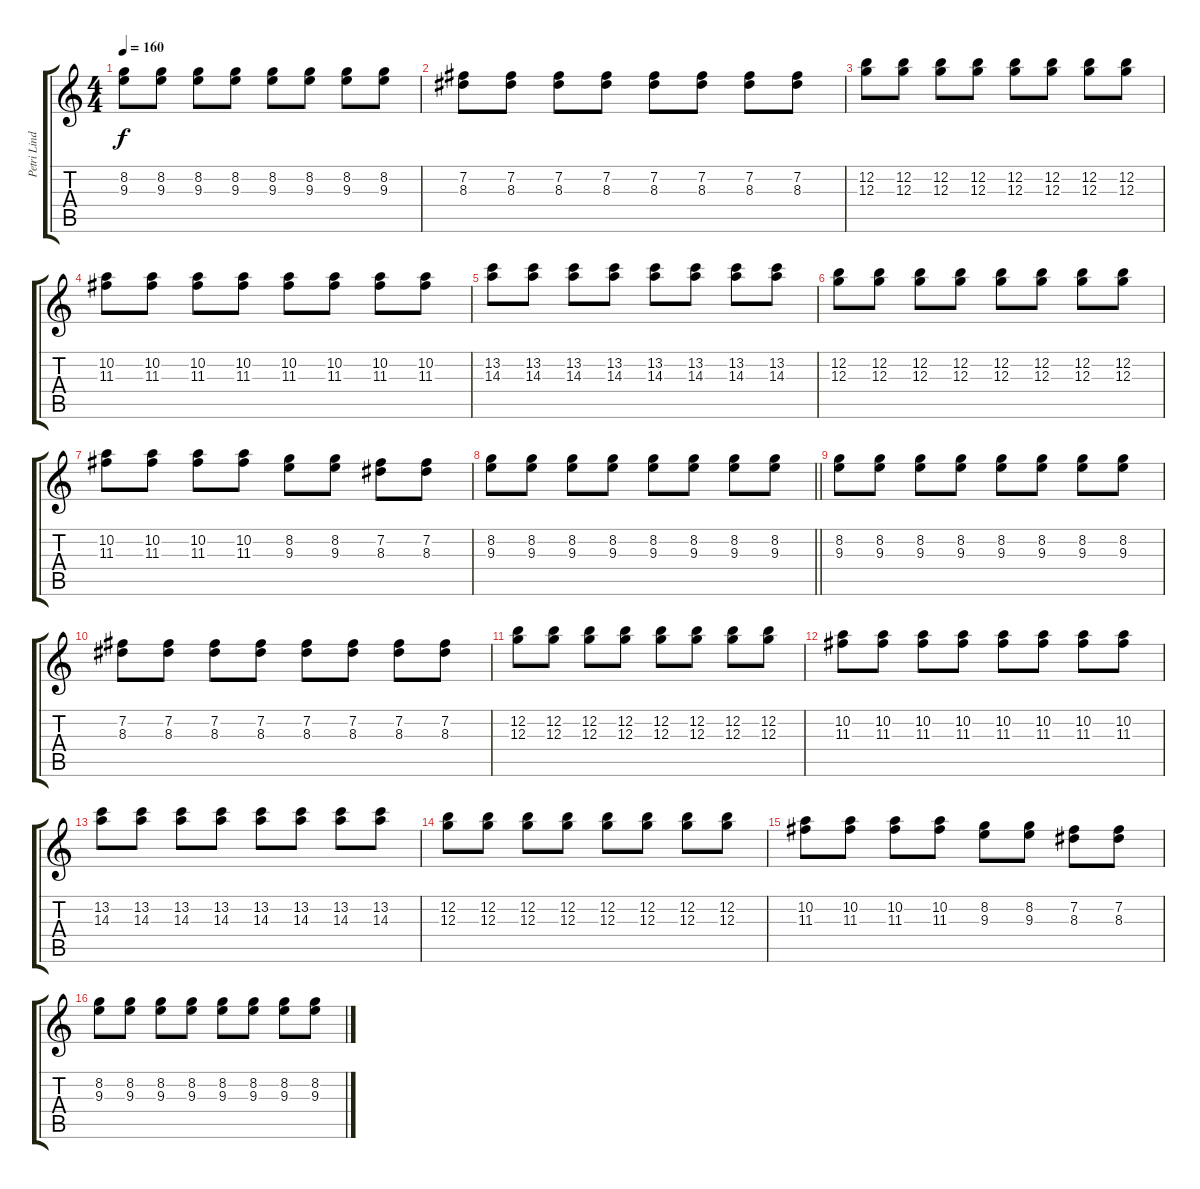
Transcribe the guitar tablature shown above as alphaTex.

\track ("Petri Lindroos" "Petri Lind") {instrument distortionguitar}
\staff {score tabs}
\tuning (E4 B3 G3 D3 A2 E2) {hide}
\ts (4 4)
\tempo 160
\clef g2
\ks c
(8.2 9.3).8{dy f} (8.2 9.3).8 (8.2 9.3).8 (8.2 9.3).8 (8.2 9.3).8 (8.2 9.3).8 (8.2 9.3).8 (8.2 9.3).8 |
(7.2 8.3).8 (7.2 8.3).8 (7.2 8.3).8 (7.2 8.3).8 (7.2 8.3).8 (7.2 8.3).8 (7.2 8.3).8 (7.2 8.3).8 |
(12.2 12.3).8 (12.2 12.3).8 (12.2 12.3).8 (12.2 12.3).8 (12.2 12.3).8 (12.2 12.3).8 (12.2 12.3).8 (12.2 12.3).8 |
(10.2 11.3).8 (10.2 11.3).8 (10.2 11.3).8 (10.2 11.3).8 (10.2 11.3).8 (10.2 11.3).8 (10.2 11.3).8 (10.2 11.3).8 |
(13.2 14.3).8 (13.2 14.3).8 (13.2 14.3).8 (13.2 14.3).8 (13.2 14.3).8 (13.2 14.3).8 (13.2 14.3).8 (13.2 14.3).8 |
(12.2 12.3).8 (12.2 12.3).8 (12.2 12.3).8 (12.2 12.3).8 (12.2 12.3).8 (12.2 12.3).8 (12.2 12.3).8 (12.2 12.3).8 |
(10.2 11.3).8 (10.2 11.3).8 (10.2 11.3).8 (10.2 11.3).8 (8.2 9.3).8 (8.2 9.3).8 (7.2 8.3).8 (7.2 8.3).8 |
\barLineRight lightlight
(8.2 9.3).8 (8.2 9.3).8 (8.2 9.3).8 (8.2 9.3).8 (8.2 9.3).8 (8.2 9.3).8 (8.2 9.3).8 (8.2 9.3).8 |
(8.2 9.3).8 (8.2 9.3).8 (8.2 9.3).8 (8.2 9.3).8 (8.2 9.3).8 (8.2 9.3).8 (8.2 9.3).8 (8.2 9.3).8 |
(7.2 8.3).8 (7.2 8.3).8 (7.2 8.3).8 (7.2 8.3).8 (7.2 8.3).8 (7.2 8.3).8 (7.2 8.3).8 (7.2 8.3).8 |
(12.2 12.3).8 (12.2 12.3).8 (12.2 12.3).8 (12.2 12.3).8 (12.2 12.3).8 (12.2 12.3).8 (12.2 12.3).8 (12.2 12.3).8 |
(10.2 11.3).8 (10.2 11.3).8 (10.2 11.3).8 (10.2 11.3).8 (10.2 11.3).8 (10.2 11.3).8 (10.2 11.3).8 (10.2 11.3).8 |
(13.2 14.3).8 (13.2 14.3).8 (13.2 14.3).8 (13.2 14.3).8 (13.2 14.3).8 (13.2 14.3).8 (13.2 14.3).8 (13.2 14.3).8 |
(12.2 12.3).8 (12.2 12.3).8 (12.2 12.3).8 (12.2 12.3).8 (12.2 12.3).8 (12.2 12.3).8 (12.2 12.3).8 (12.2 12.3).8 |
(10.2 11.3).8 (10.2 11.3).8 (10.2 11.3).8 (10.2 11.3).8 (8.2 9.3).8 (8.2 9.3).8 (7.2 8.3).8 (7.2 8.3).8 |
(8.2 9.3).8 (8.2 9.3).8 (8.2 9.3).8 (8.2 9.3).8 (8.2 9.3).8 (8.2 9.3).8 (8.2 9.3).8 (8.2 9.3).8
